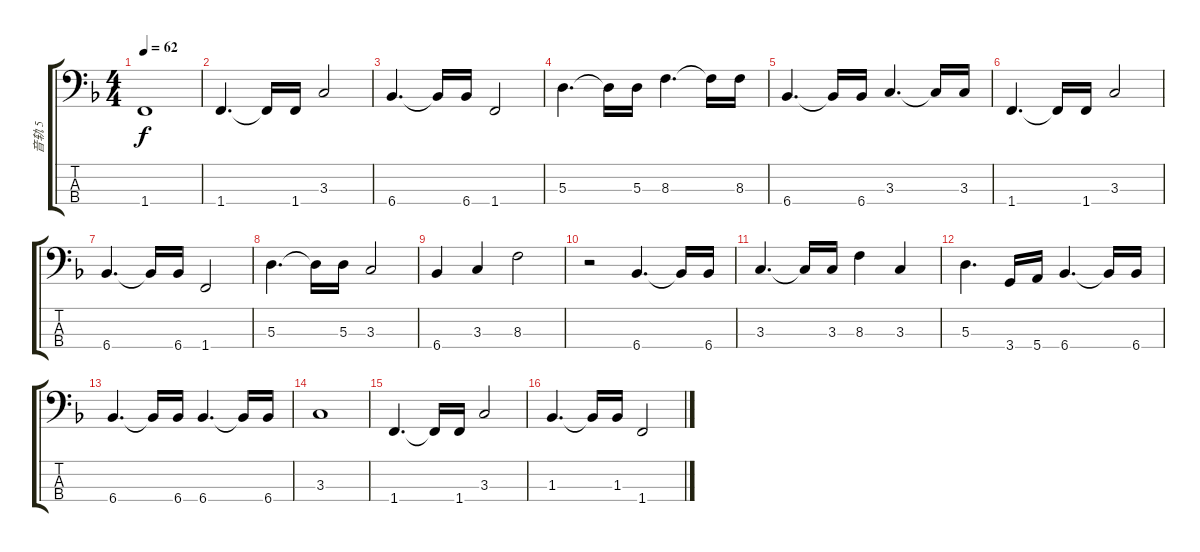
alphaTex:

\track ("音轨 5" "音轨 5") {instrument electricbassfinger}
\staff {score tabs}
\tuning (G2 D2 A1 E1) {hide}
\ts (4 4)
\tempo 62
\clef f4
\ks f
1.4.1{dy f} |
1.4.4{d} 1.4{t}.16 1.4.16 3.3.2 |
6.4.4{d} 6.4{t}.16 6.4.16 1.4.2 |
5.3.4{d} 5.3{t}.16 5.3.16 8.3.4{d} 8.3{t}.16 8.3.16 |
6.4.4{d} 6.4{t}.16 6.4.16 3.3.4{d} 3.3{t}.16 3.3.16 |
1.4.4{d} 1.4{t}.16 1.4.16 3.3.2 |
6.4.4{d} 6.4{t}.16 6.4.16 1.4.2 |
5.3.4{d} 5.3{t}.16 5.3.16 3.3.2 |
6.4.4 3.3.4 8.3.2 |
r.2 6.4.4{d} 6.4{t}.16 6.4.16 |
3.3.4{d} 3.3{t}.16 3.3.16 8.3.4 3.3.4 |
5.3.4{d} 3.4.16 5.4.16 6.4.4{d} 6.4{t}.16 6.4.16 |
6.4.4{d} 6.4{t}.16 6.4.16 6.4.4{d} 6.4{t}.16 6.4.16 |
3.3.1 |
1.4.4{d} 1.4{t}.16 1.4.16 3.3.2 |
1.3.4{d} 1.3{t}.16 1.3.16 1.4.2
